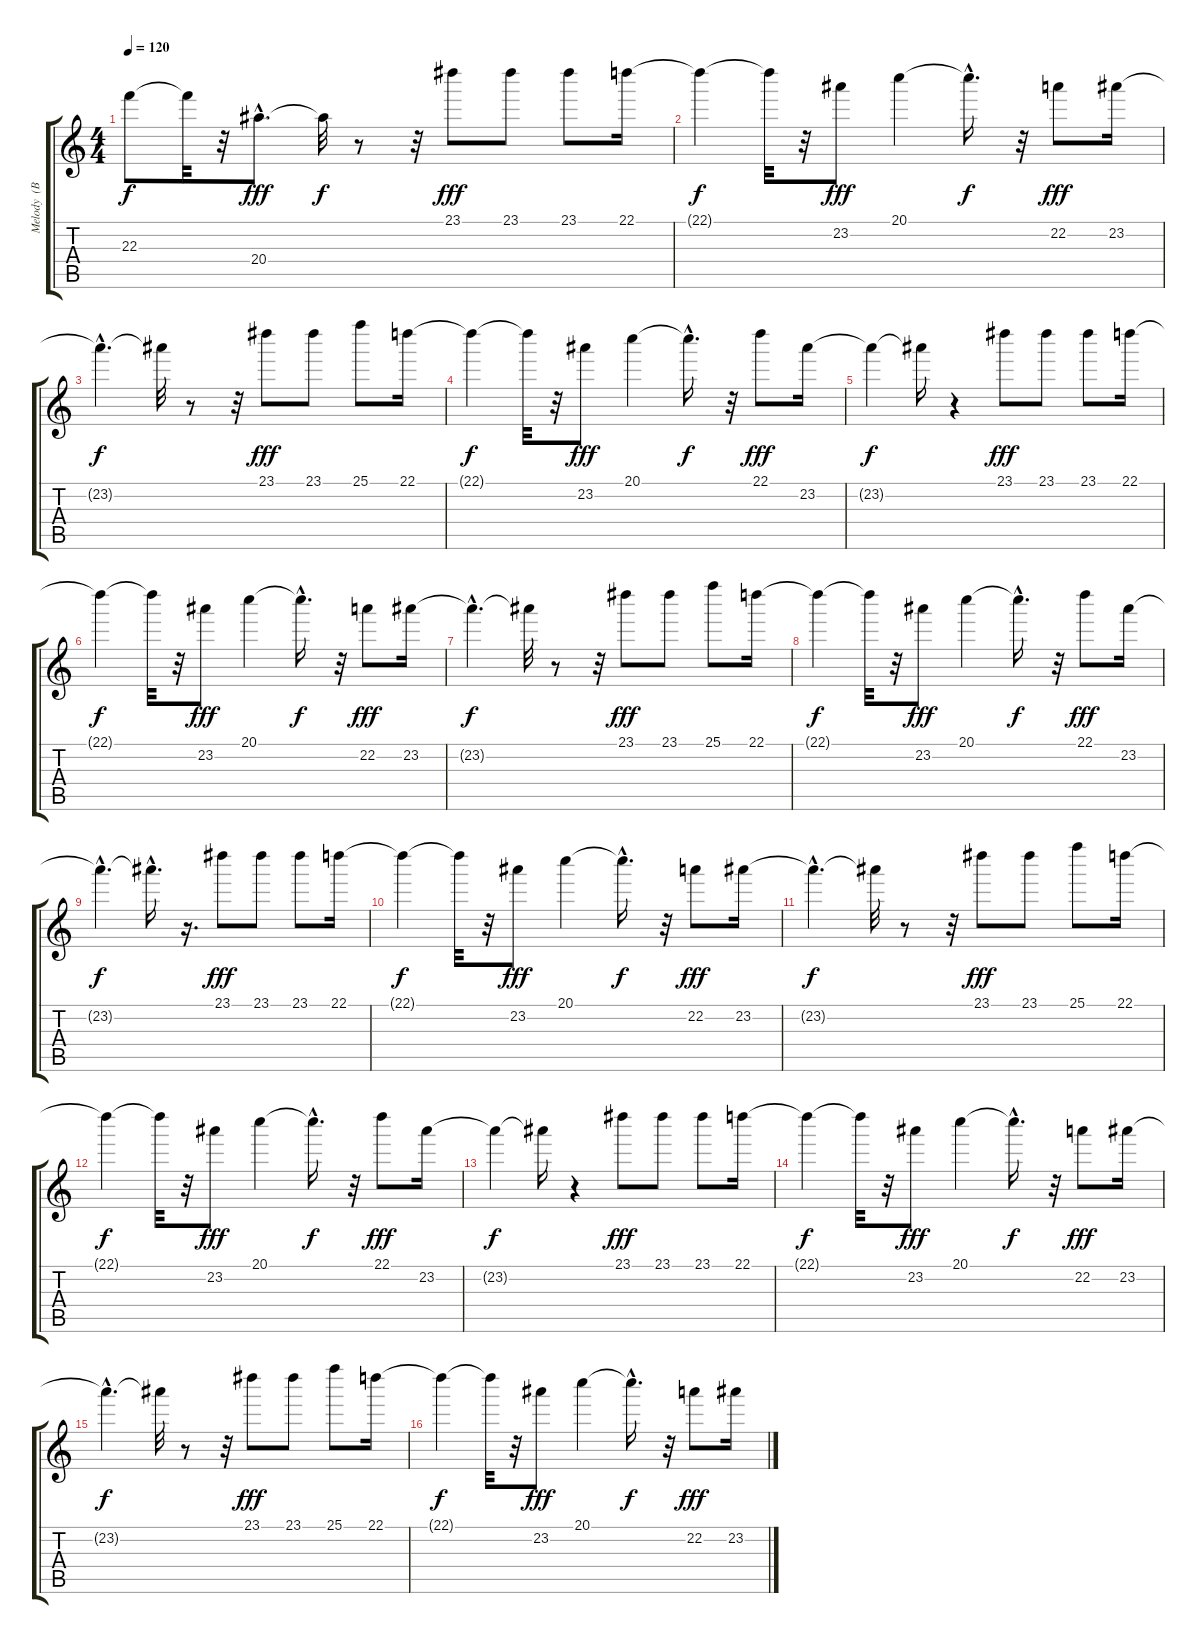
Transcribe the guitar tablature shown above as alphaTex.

\track ("Melody  (BB) (none)" "Melody  (B") {instrument overdrivenguitar}
\staff {score tabs}
\tuning (E4 B3 G3 D3 A2 E2) {hide}
\ts (4 4)
\tempo 120
\clef g2
\ks c
22.3{t}.8{dy f} 22.3{t}.32 r.32 20.4{hac}.8{d dy fff} 20.4{t}.32{dy f} r.8 r.32 23.1.8{dy fff} 23.1.8 23.1.8 22.1.16 |
22.1{t}.4{dy f} 22.1{t}.32 r.32 23.2.8{dy fff} 20.1.4 20.1{hac t}.16{d dy f} r.32 22.2.8{dy fff} 23.2.16 |
23.2{hac t}.4{d dy f} 23.2{t}.32 r.8 r.32 23.1.8{dy fff} 23.1.8 25.1.8 22.1.16 |
22.1{t}.4{dy f} 22.1{t}.32 r.32 23.2.8{dy fff} 20.1.4 20.1{hac t}.16{d dy f} r.32 22.1.8{dy fff} 23.2.16 |
23.2{t}.4{dy f} 23.2{t}.16 r.4 23.1.8{dy fff} 23.1.8 23.1.8 22.1.16 |
22.1{t}.4{dy f} 22.1{t}.32 r.32 23.2.8{dy fff} 20.1.4 20.1{hac t}.16{d dy f} r.32 22.2.8{dy fff} 23.2.16 |
23.2{hac t}.4{d dy f} 23.2{t}.32 r.8 r.32 23.1.8{dy fff} 23.1.8 25.1.8 22.1.16 |
22.1{t}.4{dy f} 22.1{t}.32 r.32 23.2.8{dy fff} 20.1.4 20.1{hac t}.16{d dy f} r.32 22.1.8{dy fff} 23.2.16 |
23.2{hac t}.4{d dy f} 23.2{hac t}.16{d} r.16{d} 23.1.8{dy fff} 23.1.8 23.1.8 22.1.16 |
22.1{t}.4{dy f} 22.1{t}.32 r.32 23.2.8{dy fff} 20.1.4 20.1{hac t}.16{d dy f} r.32 22.2.8{dy fff} 23.2.16 |
23.2{hac t}.4{d dy f} 23.2{t}.32 r.8 r.32 23.1.8{dy fff} 23.1.8 25.1.8 22.1.16 |
22.1{t}.4{dy f} 22.1{t}.32 r.32 23.2.8{dy fff} 20.1.4 20.1{hac t}.16{d dy f} r.32 22.1.8{dy fff} 23.2.16 |
23.2{t}.4{dy f} 23.2{t}.16 r.4 23.1.8{dy fff} 23.1.8 23.1.8 22.1.16 |
22.1{t}.4{dy f} 22.1{t}.32 r.32 23.2.8{dy fff} 20.1.4 20.1{hac t}.16{d dy f} r.32 22.2.8{dy fff} 23.2.16 |
23.2{hac t}.4{d dy f} 23.2{t}.32 r.8 r.32 23.1.8{dy fff} 23.1.8 25.1.8 22.1.16 |
22.1{t}.4{dy f} 22.1{t}.32 r.32 23.2.8{dy fff} 20.1.4 20.1{hac t}.16{d dy f} r.32 22.2.8{dy fff} 23.2.16
